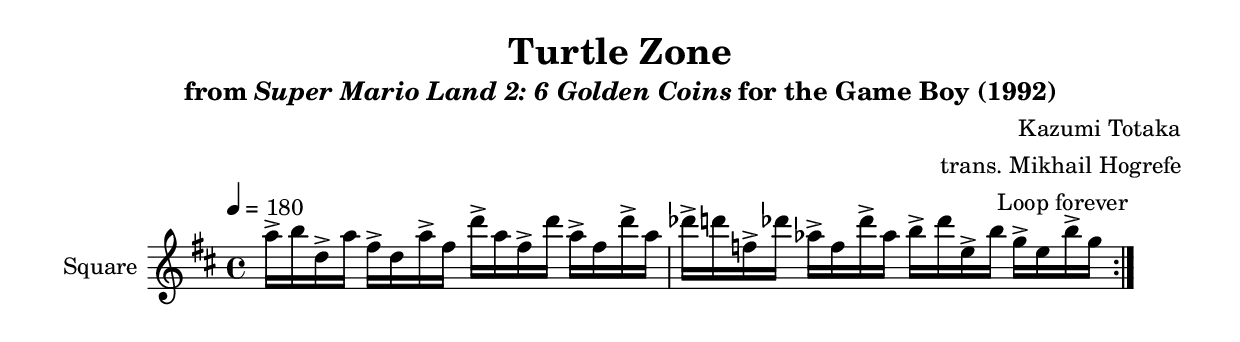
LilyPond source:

\version "2.24.3"

\book {
    \header {
        title = "Turtle Zone"
        subtitle = \markup { "from" {\italic "Super Mario Land 2: 6 Golden Coins"} "for the Game Boy (1992)" }
        composer = "Kazumi Totaka"
        arranger = "trans. Mikhail Hogrefe"
    }

    \score {
        {
            \new Staff \relative c''' {
                \set Staff.instrumentName = "Square"
                \set Staff.shortInstrumentName = "S."
\tempo 4 = 180
\key d \major
                    \repeat volta 2 {
a16-> b d,-> a' fis-> d a'-> fis d'-> a fis-> d' a-> fis d'-> a |
des16-> d f,-> des' aes-> f des'-> aes b-> des e,-> b' g-> e b'-> g |
                    }
\once \override Score.RehearsalMark.self-alignment-X = #RIGHT
\mark \markup { \fontsize #-2 "Loop forever" }
            }
        }
        \layout {
            \context {
                \Staff
                \RemoveEmptyStaves
            }
            \context {
                \DrumStaff
                \RemoveEmptyStaves
            }
        }
    }
}
